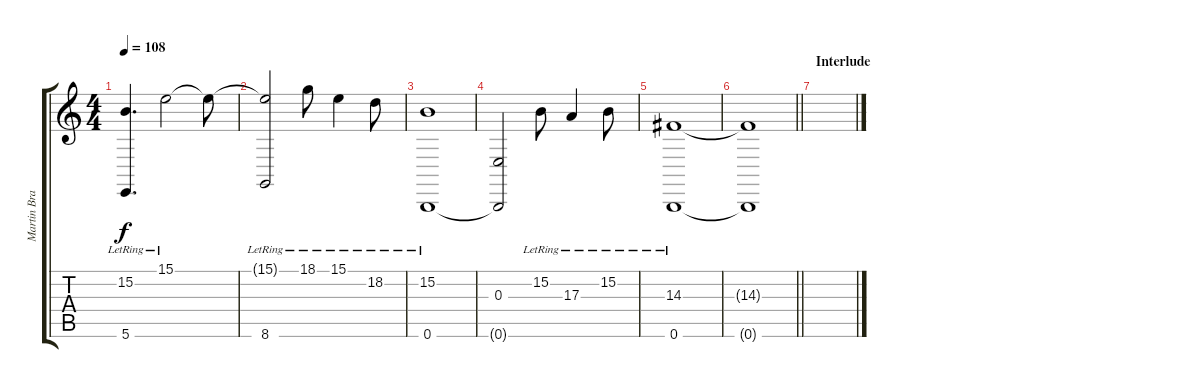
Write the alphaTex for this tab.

\track ("Martin Brandstrom" "Martin Bra") {instrument electricgrandpiano}
\staff {score tabs}
\tuning (Db4 Ab3 E3 B2 Gb2 B1) {hide}
\ts (4 4)
\tempo 108
\clef g2
\ks c
(15.2{lr} 5.6{lr}).4{d dy f} 15.1{lr}.2 15.1{t}.8 |
(15.1{t} 8.6{lr}).2 18.1{lr}.8 15.1{lr}.4 18.2{lr}.8 |
(15.2{lr} 0.6{lr}).1 |
(0.3 0.6{t}).2 15.2{lr}.8 17.3{lr}.4 15.2{lr}.8 |
(14.3{lr} 0.6{lr}).1 |
\barLineRight lightlight
(14.3{t} 0.6{t}).1 |
\section ("" "Interlude")
